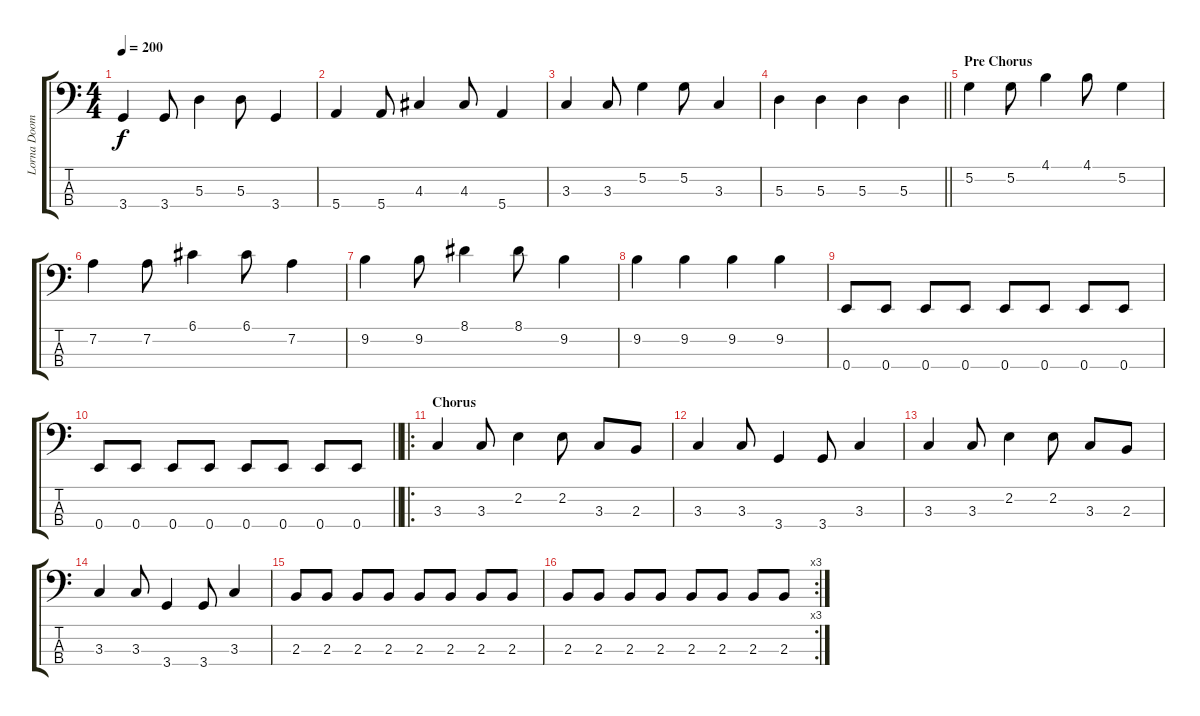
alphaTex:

\track ("Lorna Doom" "Lorna Doom") {instrument electricbassfinger}
\staff {score tabs}
\tuning (G2 D2 A1 E1) {hide}
\ts (4 4)
\tempo 200
\clef f4
\ks c
3.4.4{dy f} 3.4.8 5.3.4 5.3.8 3.4.4 |
5.4.4 5.4.8 4.3.4 4.3.8 5.4.4 |
3.3.4 3.3.8 5.2.4 5.2.8 3.3.4 |
\barLineRight lightlight
5.3.4 5.3.4 5.3.4 5.3.4 |
\section ("" "Pre Chorus")
5.2.4 5.2.8 4.1.4 4.1.8 5.2.4 |
7.2.4 7.2.8 6.1.4 6.1.8 7.2.4 |
9.2.4 9.2.8 8.1.4 8.1.8 9.2.4 |
9.2.4 9.2.4 9.2.4 9.2.4 |
0.4.8 0.4.8 0.4.8 0.4.8 0.4.8 0.4.8 0.4.8 0.4.8 |
\barLineRight lightlight
0.4.8 0.4.8 0.4.8 0.4.8 0.4.8 0.4.8 0.4.8 0.4.8 |
\ro
\section ("" "Chorus")
3.3.4 3.3.8 2.2.4 2.2.8 3.3.8 2.3.8 |
3.3.4 3.3.8 3.4.4 3.4.8 3.3.4 |
3.3.4 3.3.8 2.2.4 2.2.8 3.3.8 2.3.8 |
3.3.4 3.3.8 3.4.4 3.4.8 3.3.4 |
2.3.8 2.3.8 2.3.8 2.3.8 2.3.8 2.3.8 2.3.8 2.3.8 |
\rc 3
2.3.8 2.3.8 2.3.8 2.3.8 2.3.8 2.3.8 2.3.8 2.3.8
